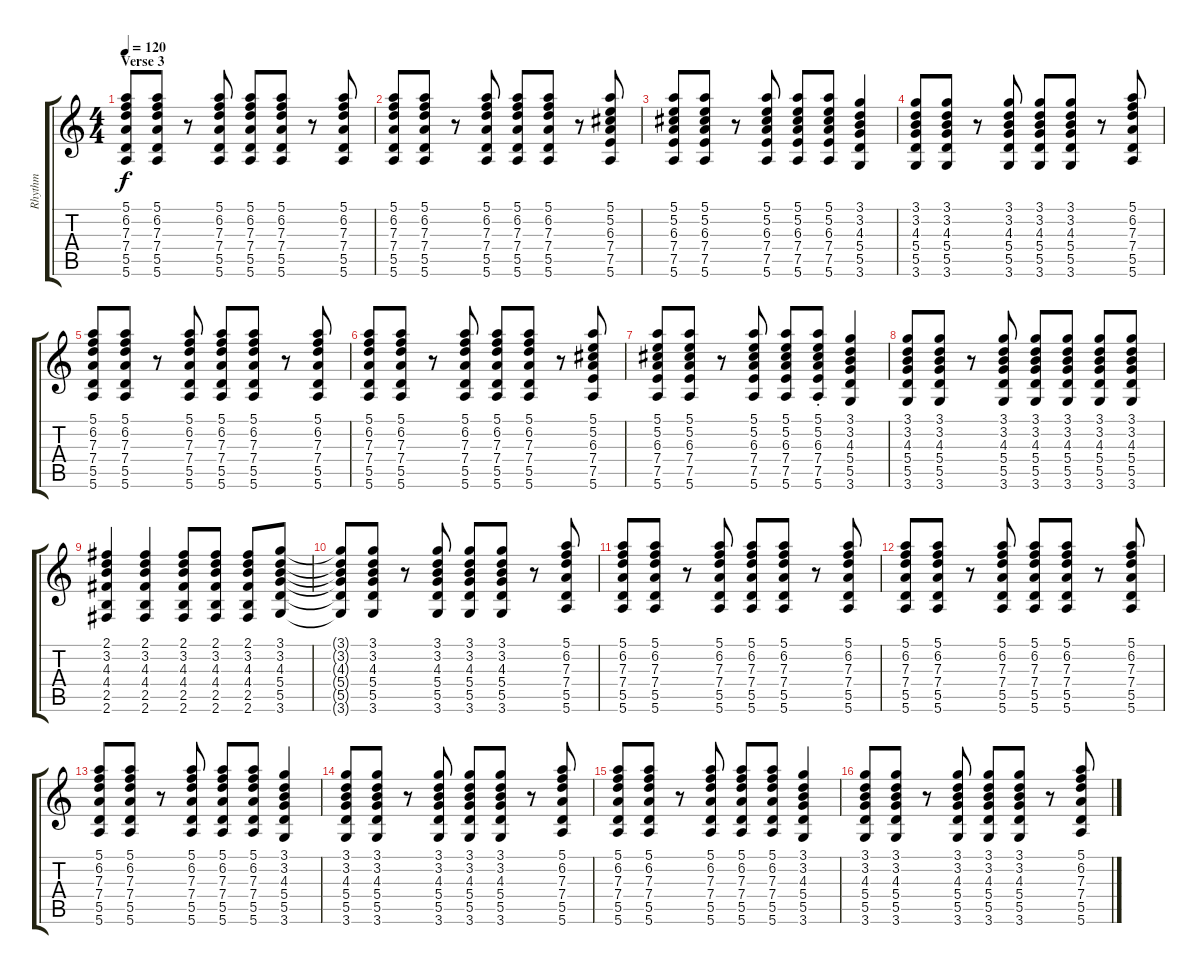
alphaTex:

\track ("Rhythm" "Rhythm") {instrument electricguitarjazz}
\staff {score tabs}
\tuning (E4 B3 G3 D3 A2 E2) {hide}
\ts (4 4)
\section ("" "Verse 3")
\tempo 120
\clef g2
\ks c
(5.1 6.2 7.3 7.4 5.5 5.6).8{dy f} (5.1 6.2 7.3 7.4 5.5 5.6).8 r.8 (5.1 6.2 7.3 7.4 5.5 5.6).8 (5.1 6.2 7.3 7.4 5.5 5.6).8 (5.1 6.2 7.3 7.4 5.5 5.6).8 r.8 (5.1 6.2 7.3 7.4 5.5 5.6).8 |
(5.1 6.2 7.3 7.4 5.5 5.6).8 (5.1 6.2 7.3 7.4 5.5 5.6).8 r.8 (5.1 6.2 7.3 7.4 5.5 5.6).8 (5.1 6.2 7.3 7.4 5.5 5.6).8 (5.1 6.2 7.3 7.4 5.5 5.6).8 r.8 (5.1 5.2 6.3 7.4 7.5 5.6).8 |
(5.1 5.2 6.3 7.4 7.5 5.6).8 (5.1 5.2 6.3 7.4 7.5 5.6).8 r.8 (5.1 5.2 6.3 7.4 7.5 5.6).8 (5.1 5.2 6.3 7.4 7.5 5.6).8 (5.1 5.2 6.3 7.4 7.5 5.6).8 (3.1 3.2 4.3 5.4 5.5 3.6).4 |
(3.1 3.2 4.3 5.4 5.5 3.6).8 (3.1 3.2 4.3 5.4 5.5 3.6).8 r.8 (3.1 3.2 4.3 5.4 5.5 3.6).8 (3.1 3.2 4.3 5.4 5.5 3.6).8 (3.1 3.2 4.3 5.4 5.5 3.6).8 r.8 (5.1 6.2 7.3 7.4 5.5 5.6).8 |
(5.1 6.2 7.3 7.4 5.5 5.6).8 (5.1 6.2 7.3 7.4 5.5 5.6).8 r.8 (5.1 6.2 7.3 7.4 5.5 5.6).8 (5.1 6.2 7.3 7.4 5.5 5.6).8 (5.1 6.2 7.3 7.4 5.5 5.6).8 r.8 (5.1 6.2 7.3 7.4 5.5 5.6).8 |
(5.1 6.2 7.3 7.4 5.5 5.6).8 (5.1 6.2 7.3 7.4 5.5 5.6).8 r.8 (5.1 6.2 7.3 7.4 5.5 5.6).8 (5.1 6.2 7.3 7.4 5.5 5.6).8 (5.1 6.2 7.3 7.4 5.5 5.6).8 r.8 (5.1 5.2 6.3 7.4 7.5 5.6).8 |
(5.1 5.2 6.3 7.4 7.5 5.6).8 (5.1 5.2 6.3 7.4 7.5 5.6).8 r.8 (5.1 5.2 6.3 7.4 7.5 5.6).8 (5.1 5.2 6.3 7.4 7.5 5.6).8 (5.1{st} 5.2{st} 6.3{st} 7.4{st} 7.5{st} 5.6{st}).8 (3.1 3.2 4.3 5.4 5.5 3.6).4 |
(3.1 3.2 4.3 5.4 5.5 3.6).8 (3.1 3.2 4.3 5.4 5.5 3.6).8 r.8 (3.1 3.2 4.3 5.4 5.5 3.6).8 (3.1 3.2 4.3 5.4 5.5 3.6).8 (3.1 3.2 4.3 5.4 5.5 3.6).8 (3.1 3.2 4.3 5.4 5.5 3.6).8 (3.1 3.2 4.3 5.4 5.5 3.6).8 |
(2.1 3.2 4.3 4.4 2.5 2.6).4 (2.1 3.2 4.3 4.4 2.5 2.6).4 (2.1 3.2 4.3 4.4 2.5 2.6).8 (2.1 3.2 4.3 4.4 2.5 2.6).8 (2.1 3.2 4.3 4.4 2.5 2.6).8 (3.1 3.2 4.3 5.4 5.5 3.6).8 |
(3.1{t} 3.2{t} 4.3{t} 5.4{t} 5.5{t} 3.6{t}).8 (3.1 3.2 4.3 5.4 5.5 3.6).8 r.8 (3.1 3.2 4.3 5.4 5.5 3.6).8 (3.1 3.2 4.3 5.4 5.5 3.6).8 (3.1 3.2 4.3 5.4 5.5 3.6).8 r.8 (5.1 6.2 7.3 7.4 5.5 5.6).8 |
(5.1 6.2 7.3 7.4 5.5 5.6).8 (5.1 6.2 7.3 7.4 5.5 5.6).8 r.8 (5.1 6.2 7.3 7.4 5.5 5.6).8 (5.1 6.2 7.3 7.4 5.5 5.6).8 (5.1 6.2 7.3 7.4 5.5 5.6).8 r.8 (5.1 6.2 7.3 7.4 5.5 5.6).8 |
(5.1 6.2 7.3 7.4 5.5 5.6).8 (5.1 6.2 7.3 7.4 5.5 5.6).8 r.8 (5.1 6.2 7.3 7.4 5.5 5.6).8 (5.1 6.2 7.3 7.4 5.5 5.6).8 (5.1 6.2 7.3 7.4 5.5 5.6).8 r.8 (5.1 6.2 7.3 7.4 5.5 5.6).8 |
(5.1 6.2 7.3 7.4 5.5 5.6).8 (5.1 6.2 7.3 7.4 5.5 5.6).8 r.8 (5.1 6.2 7.3 7.4 5.5 5.6).8 (5.1 6.2 7.3 7.4 5.5 5.6).8 (5.1 6.2 7.3 7.4 5.5 5.6).8 (3.1 3.2 4.3 5.4 5.5 3.6).4 |
(3.1 3.2 4.3 5.4 5.5 3.6).8 (3.1 3.2 4.3 5.4 5.5 3.6).8 r.8 (3.1 3.2 4.3 5.4 5.5 3.6).8 (3.1 3.2 4.3 5.4 5.5 3.6).8 (3.1 3.2 4.3 5.4 5.5 3.6).8 r.8 (5.1 6.2 7.3 7.4 5.5 5.6).8 |
(5.1 6.2 7.3 7.4 5.5 5.6).8 (5.1 6.2 7.3 7.4 5.5 5.6).8 r.8 (5.1 6.2 7.3 7.4 5.5 5.6).8 (5.1 6.2 7.3 7.4 5.5 5.6).8 (5.1 6.2 7.3 7.4 5.5 5.6).8 (3.1 3.2 4.3 5.4 5.5 3.6).4 |
(3.1 3.2 4.3 5.4 5.5 3.6).8 (3.1 3.2 4.3 5.4 5.5 3.6).8 r.8 (3.1 3.2 4.3 5.4 5.5 3.6).8 (3.1 3.2 4.3 5.4 5.5 3.6).8 (3.1 3.2 4.3 5.4 5.5 3.6).8 r.8 (5.1 6.2 7.3 7.4 5.5 5.6).8
